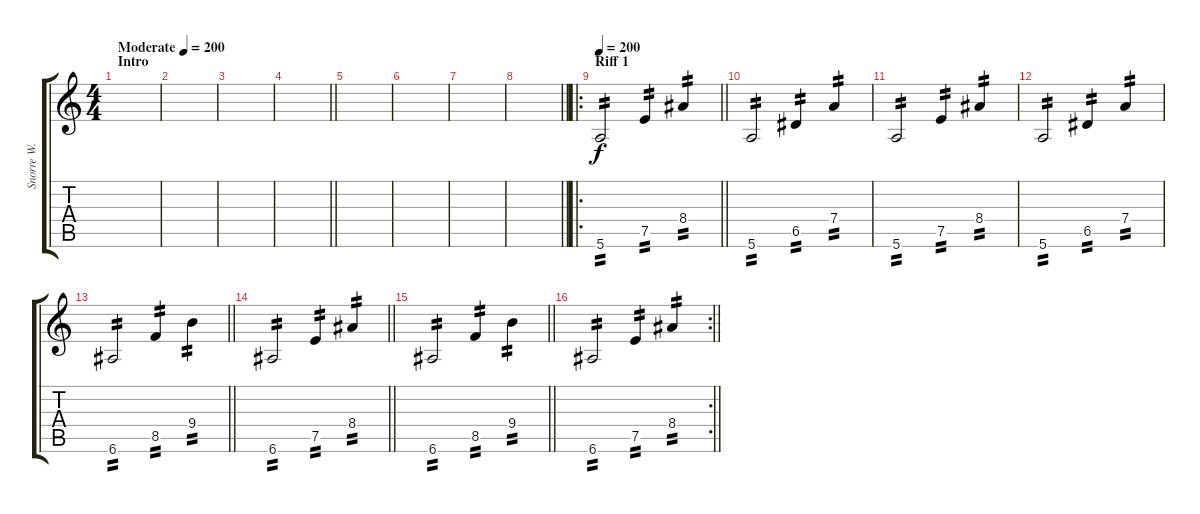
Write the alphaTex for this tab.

\track ("Snorre W. Ruch" "Snorre W. ") {instrument distortionguitar}
\staff {score tabs}
\tuning (E4 B3 G3 D3 A2 E2) {hide}
\ts (4 4)
\section ("" "Intro")
\tempo (200 "Moderate")
\clef g2
\ks c
|
|
|
\barLineRight lightlight
|
\section ("" "")
|
|
|
\barLineRight lightlight
|
\ro
\section ("" "Riff 1")
\tempo 200
\barLineRight lightlight
5.6.2{tp 2} 7.5.4{tp 2} 8.4.4{tp 2} |
\section ("" "")
5.6.2{tp 2} 6.5.4{tp 2} 7.4.4{tp 2} |
5.6.2{tp 2} 7.5.4{tp 2} 8.4.4{tp 2} |
5.6.2{tp 2} 6.5.4{tp 2} 7.4.4{tp 2} |
\barLineRight lightlight
6.6.2{tp 2} 8.5.4{tp 2} 9.4.4{tp 2} |
\barLineRight lightlight
6.6.2{tp 2} 7.5.4{tp 2} 8.4.4{tp 2} |
\barLineRight lightlight
6.6.2{tp 2} 8.5.4{tp 2} 9.4.4{tp 2} |
\rc 2
\section ("" "")
\barLineRight lightlight
6.6.2{tp 2} 7.5.4{tp 2} 8.4.4{tp 2}
